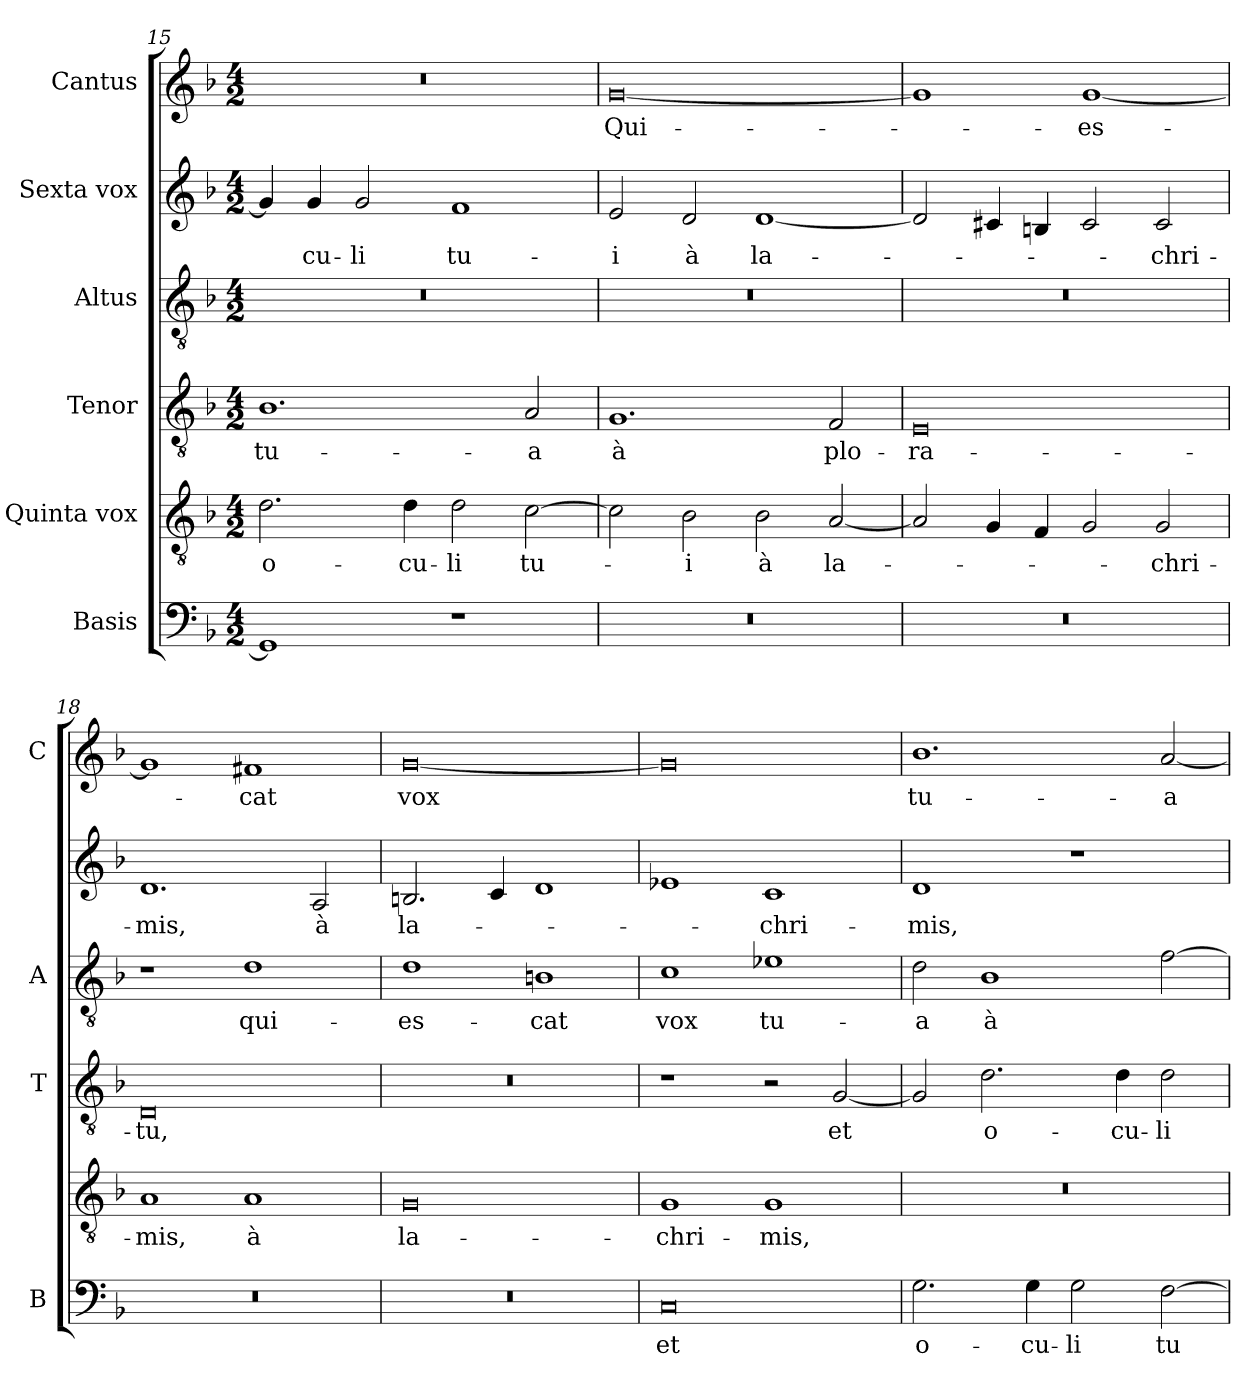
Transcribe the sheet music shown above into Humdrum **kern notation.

**kern	**text	**kern	**text	**kern	**text	**kern	**text	**kern	**text	**kern	**text
*part6	*part6	*part5	*part5	*part4	*part4	*part3	*part3	*part2	*part2	*part1	*part1
*staff6	*staff6	*staff5	*staff5	*staff4	*staff4	*staff3	*staff3	*staff2	*staff2	*staff1	*staff1
*I"Basis	*	*I"Quinta vox	*	*I"Tenor	*	*I"Altus	*	*I"Sexta vox	*	*I"Cantus	*
*I'B	*	*	*	*I'T	*	*I'A	*	*	*	*I'C	*
*clefF4	*	*clefGv2	*	*clefGv2	*	*clefGv2	*	*clefG2	*	*clefG2	*
*k[b-]	*	*k[b-]	*	*k[b-]	*	*k[b-]	*	*k[b-]	*	*k[b-]	*
*F:	*	*F:	*	*F:	*	*F:	*	*F:	*	*F:	*
*M4/2	*	*M4/2	*	*M4/2	*	*M4/2	*	*M4/2	*	*M4/2	*
=15	=15	=15	=15	=15	=15	=15	=15	=15	=15	=15	=15
!	!	!	!LO:LY:b	!	!LO:LY:b	!	!	!	!	!	!
1GG]	.	2.d\	o-	1.B-	tu-	0r	.	4g/]	.	0r	.
!	!	!	!	!	!	!	!	!	!LO:LY:b	!	!
.	.	.	.	.	.	.	.	4g/	-cu-	.	.
!	!	!	!	!	!	!	!	!	!LO:LY:b	!	!
.	.	.	.	.	.	.	.	2g/	-li	.	.
!	!	!	!LO:LY:b	!	!	!	!	!	!	!	!
.	.	4d\	-cu-	.	.	.	.	.	.	.	.
!	!	!	!LO:LY:b	!	!	!	!	!	!LO:LY:b	!	!
1r	.	2d\	-li	.	.	.	.	1f	tu-	.	.
!	!	!	!LO:LY:b	!	!LO:LY:b	!	!	!	!	!	!
.	.	[2c\	tu-	2A/	-a	.	.	.	.	.	.
=16	=16	=16	=16	=16	=16	=16	=16	=16	=16	=16	=16
!	!	!	!	!	!LO:LY:b	!	!	!	!LO:LY:b	!	!LO:LY:b
0r	.	2c\]	.	1.G	à	0r	.	2e/	-i	[0g	Qui-
!	!	!	!LO:LY:b	!	!	!	!	!	!LO:LY:b	!	!
.	.	2B-\	-i	.	.	.	.	2d/	à	.	.
!	!	!	!LO:LY:b	!	!	!	!	!	!LO:LY:b	!	!
.	.	2B-\	à	.	.	.	.	[1d	la-	.	.
!	!	!	!LO:LY:b	!	!LO:LY:b	!	!	!	!	!	!
.	.	[2A/	la-	2F/	plo-	.	.	.	.	.	.
=17	=17	=17	=17	=17	=17	=17	=17	=17	=17	=17	=17
!	!	!	!	!	!LO:LY:b	!	!	!	!	!	!
0r	.	2A/]	.	0E	-ra-	0r	.	2d/]	.	1g]	.
.	.	4G/	.	.	.	.	.	4c#X/	.	.	.
.	.	4F/	.	.	.	.	.	4Bn/	.	.	.
!	!	!	!	!	!	!	!	!	!	!	!LO:LY:b
.	.	2G/	.	.	.	.	.	2c#/	.	[1g	-es-
!	!	!	!LO:LY:b	!	!	!	!	!	!LO:LY:b	!	!
.	.	2G/	-chri-	.	.	.	.	2c#/	-chri-	.	.
=18	=18	=18	=18	=18	=18	=18	=18	=18	=18	=18	=18
!	!	!	!LO:LY:b	!	!LO:LY:b	!	!	!	!LO:LY:b	!	!
0r	.	1A	-mis,	0D	-tu,	1r	.	1.d	-mis,	1g]	.
!	!	!	!LO:LY:b	!	!	!	!LO:LY:b	!	!	!	!LO:LY:b
.	.	1A	à	.	.	1d	qui-	.	.	1f#X	-cat
!	!	!	!	!	!	!	!	!	!LO:LY:b	!	!
.	.	.	.	.	.	.	.	2A/	à	.	.
!!LO:LB:g=z
=19	=19	=19	=19	=19	=19	=19	=19	=19	=19	=19	=19
!	!	!	!LO:LY:b	!	!	!	!LO:LY:b	!	!LO:LY:b	!	!LO:LY:b
0r	.	0G	la-	0r	.	1d	-es-	2.Bn/	la-	[0g	vox
.	.	.	.	.	.	.	.	4c/	.	.	.
!	!	!	!	!	!	!	!LO:LY:b	!	!	!	!
.	.	.	.	.	.	1Bn	-cat	1d	.	.	.
=20	=20	=20	=20	=20	=20	=20	=20	=20	=20	=20	=20
!	!LO:LY:b	!	!LO:LY:b	!	!	!	!LO:LY:b	!	!	!	!
0C	et	1G	-chri-	1r	.	1c	vox	1e-X	.	0g]	.
!	!	!	!LO:LY:b	!	!	!	!LO:LY:b	!	!LO:LY:b	!	!
.	.	1G	-mis,	2r	.	1e-X	tu-	1c	-chri-	.	.
!	!	!	!	!	!LO:LY:b	!	!	!	!	!	!
.	.	.	.	[2G/	et	.	.	.	.	.	.
=21	=21	=21	=21	=21	=21	=21	=21	=21	=21	=21	=21
!	!LO:LY:b	!	!	!	!	!	!LO:LY:b	!	!LO:LY:b	!	!LO:LY:b
2.G\	o-	0r	.	2G/]	.	2d\	-a	1d	-mis,	1.b-	tu-
!	!	!	!	!	!LO:LY:b	!	!LO:LY:b	!	!	!	!
.	.	.	.	2.d\	o-	1B-	à	.	.	.	.
!	!LO:LY:b	!	!	!	!	!	!	!	!	!	!
4G\	-cu-	.	.	.	.	.	.	.	.	.	.
!	!LO:LY:b	!	!	!	!	!	!	!	!	!	!
2G\	-li	.	.	.	.	.	.	1r	.	.	.
!	!	!	!	!	!LO:LY:b	!	!	!	!	!	!
.	.	.	.	4d\	-cu-	.	.	.	.	.	.
!	!LO:LY:b	!	!	!	!LO:LY:b	!	!	!	!	!	!LO:LY:b
[2F\	tu-	.	.	2d\	-li	[2f\	.	.	.	[2a/	-a
=	=	=	=	=	=	=	=	=	=	=	=
*-	*-	*-	*-	*-	*-	*-	*-	*-	*-	*-	*-
